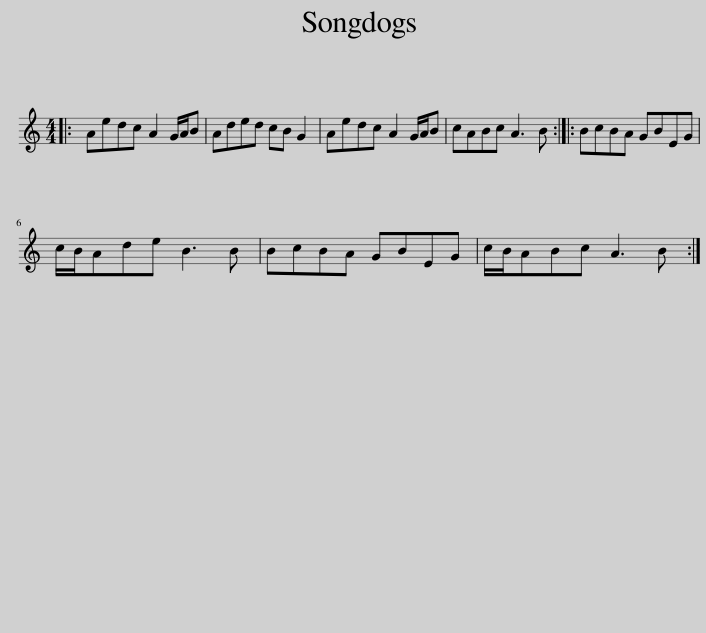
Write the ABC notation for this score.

X:1
L:1/8
M:4/4
I:linebreak $
K:C
V:1 treble
V:1
|: Aedc A2 G/A/B | Aded cB G2 | Aedc A2 G/A/B | cABc A3 B :: BcBA GBEG |$ %5
 c/B/Ade B3 B | BcBA GBEG | c/B/ABc A3 B :| %8
